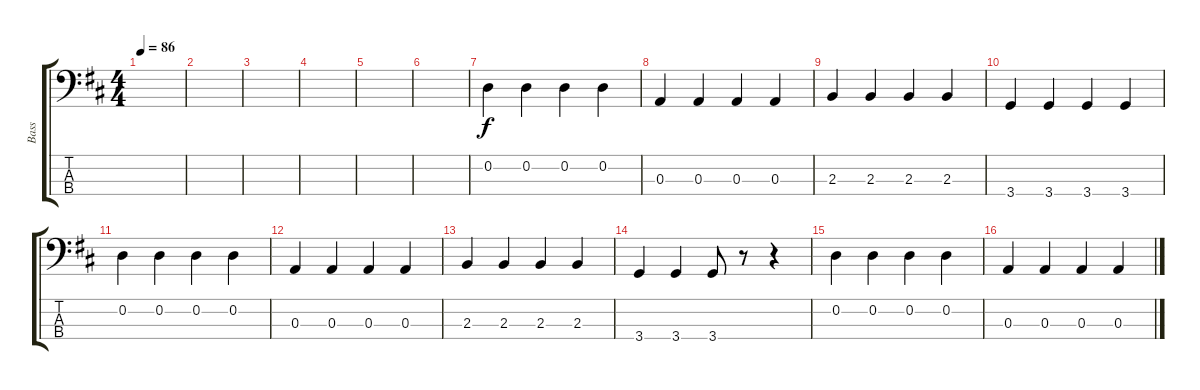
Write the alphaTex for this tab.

\track ("Bass" "Bass") {instrument electricbassfinger}
\staff {score tabs}
\tuning (G2 D2 A1 E1) {hide}
\ts (4 4)
\tempo 86
\clef f4
\ks d
|
|
|
|
|
|
0.2.4 0.2.4 0.2.4 0.2.4 |
0.3.4 0.3.4 0.3.4 0.3.4 |
2.3.4 2.3.4 2.3.4 2.3.4 |
3.4.4 3.4.4 3.4.4 3.4.4 |
0.2.4 0.2.4 0.2.4 0.2.4 |
0.3.4 0.3.4 0.3.4 0.3.4 |
2.3.4 2.3.4 2.3.4 2.3.4 |
3.4.4 3.4.4 3.4.8 r.8 r.4 |
0.2.4 0.2.4 0.2.4 0.2.4 |
0.3.4 0.3.4 0.3.4 0.3.4
